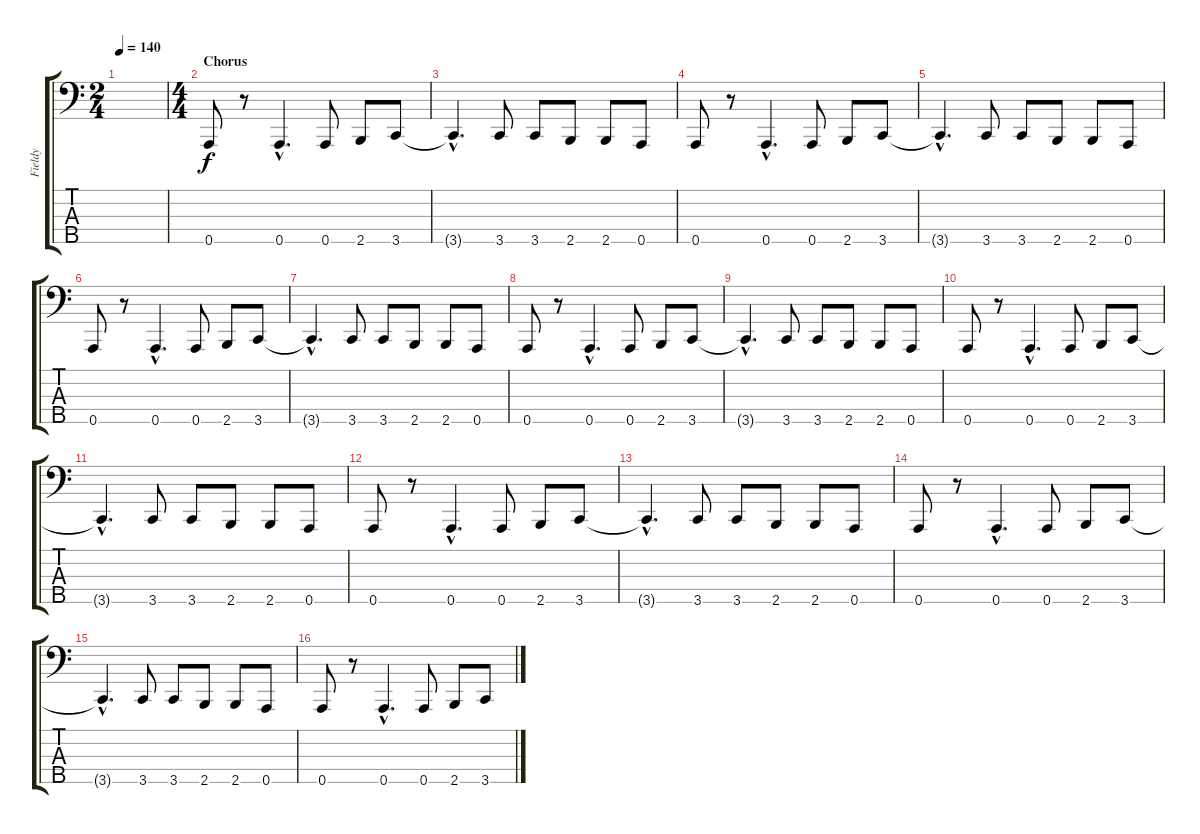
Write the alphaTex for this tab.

\track ("Fieldy" "Fieldy") {instrument slapbass1}
\staff {score tabs}
\tuning (F2 C2 G1 D1 A0) {hide}
\ts (2 4)
\tempo 140
\clef f4
\ks c
|
\ts (4 4)
\section ("" "Chorus")
0.5.8 r.8 0.5{hac}.4{d} 0.5.8 2.5.8 3.5.8 |
3.5{hac t}.4{d} 3.5.8 3.5.8 2.5.8 2.5.8 0.5.8 |
0.5.8 r.8 0.5{hac}.4{d} 0.5.8 2.5.8 3.5.8 |
3.5{hac t}.4{d} 3.5.8 3.5.8 2.5.8 2.5.8 0.5.8 |
0.5.8 r.8 0.5{hac}.4{d} 0.5.8 2.5.8 3.5.8 |
3.5{hac t}.4{d} 3.5.8 3.5.8 2.5.8 2.5.8 0.5.8 |
0.5.8 r.8 0.5{hac}.4{d} 0.5.8 2.5.8 3.5.8 |
3.5{hac t}.4{d} 3.5.8 3.5.8 2.5.8 2.5.8 0.5.8 |
0.5.8 r.8 0.5{hac}.4{d} 0.5.8 2.5.8 3.5.8 |
3.5{hac t}.4{d} 3.5.8 3.5.8 2.5.8 2.5.8 0.5.8 |
0.5.8 r.8 0.5{hac}.4{d} 0.5.8 2.5.8 3.5.8 |
3.5{hac t}.4{d} 3.5.8 3.5.8 2.5.8 2.5.8 0.5.8 |
0.5.8 r.8 0.5{hac}.4{d} 0.5.8 2.5.8 3.5.8 |
3.5{hac t}.4{d} 3.5.8 3.5.8 2.5.8 2.5.8 0.5.8 |
0.5.8 r.8 0.5{hac}.4{d} 0.5.8 2.5.8 3.5.8
